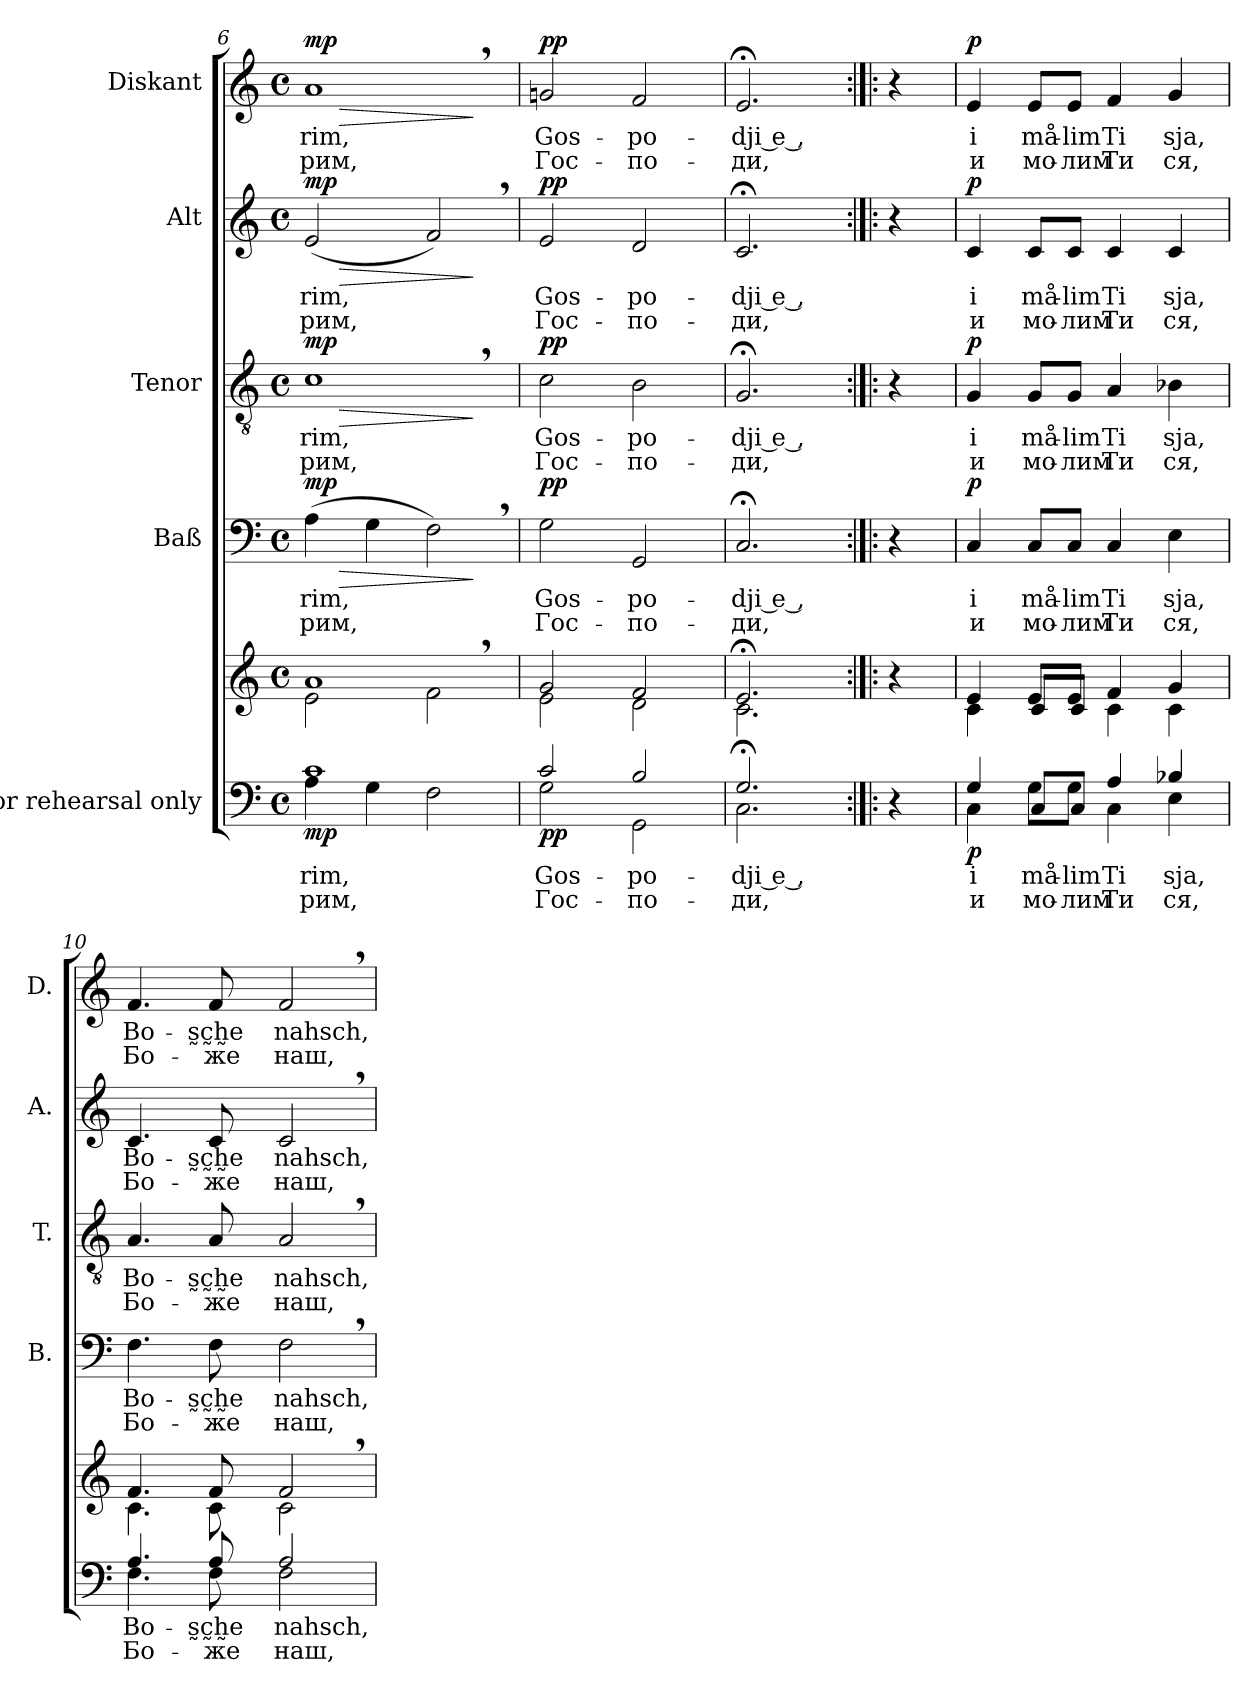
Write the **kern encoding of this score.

**kern	**text	**text	**kern	**dynam	**kern	**text	**text	**dynam	**kern	**text	**text	**dynam	**kern	**text	**text	**dynam	**kern	**text	**text	**dynam
*part5	*part5	*part5	*part5	*part5	*part4	*part4	*part4	*part4	*part3	*part3	*part3	*part3	*part2	*part2	*part2	*part2	*part1	*part1	*part1	*part1
*staff6	*staff6	*staff6	*staff5	*staff5/6	*staff4	*staff4	*staff4	*staff4	*staff3	*staff3	*staff3	*staff3	*staff2	*staff2	*staff2	*staff2	*staff1	*staff1	*staff1	*staff1
*I"for rehearsal only	*	*	*	*	*I"Baß	*	*	*	*I"Tenor	*	*	*	*I"Alt	*	*	*	*I"Diskant	*	*	*
*	*	*	*	*	*I'B.	*	*	*	*I'T.	*	*	*	*I'A.	*	*	*	*I'D.	*	*	*
*clefF4	*	*	*clefG2	*	*clefF4	*	*	*	*clefGv2	*	*	*	*clefG2	*	*	*	*clefG2	*	*	*
*k[]	*	*	*k[]	*	*k[]	*	*	*	*k[]	*	*	*	*k[]	*	*	*	*k[]	*	*	*
*M4/4	*	*	*M4/4	*	*M4/4	*	*	*	*M4/4	*	*	*	*M4/4	*	*	*	*M4/4	*	*	*
*met(c)	*	*	*met(c)	*	*met(c)	*	*	*	*met(c)	*	*	*	*met(c)	*	*	*	*met(c)	*	*	*
=6	=6	=6	=6	=6	=6	=6	=6	=6	=6	=6	=6	=6	=6	=6	=6	=6	=6	=6	=6	=6
*^	*	*	*^	*	*	*	*	*	*	*	*	*	*	*	*	*	*	*	*	*
!	!	!	!	!	!	!LO:DY:b=2	!	!LO:LY:b	!LO:LY:b	!LO:HP:b	!	!LO:LY:b	!LO:LY:b	!LO:HP:b	!	!LO:LY:b	!LO:LY:b	!LO:HP:b	!	!LO:LY:b	!LO:LY:b	!LO:HP:b
!	!	!	!	!	!	!	!	!	!	!LO:DY:n=1:a	!	!	!	!LO:DY:n=1:a	!	!	!	!LO:DY:n=1:a	!	!	!	!LO:DY:n=1:a
1c	4A	-rim,	-рим,	1a,	2e	mp	(4A\	-rim,	-рим,	> mp	1c,	-rim,	-рим,	> mp	(2e/	-rim,	-рим,	> mp	1a,	-rim,	-рим,	> mp
.	4G	.	.	.	.	.	4G\	.	.	.	.	.	.	.	.	.	.	.	.	.	.	.
.	2F	.	.	.	2f	.	2F,\)	.	.	.	.	.	.	.	2f,/)	.	.	.	.	.	.	.
*v	*v	*	*	*	*	*	*	*	*	*	*	*	*	*	*	*	*	*	*	*	*	*
*	*	*	*v	*v	*	*	*	*	*	*	*	*	*	*	*	*	*	*	*	*	*
.	.	.	.	.	.	.	.	]	.	.	.	]	.	.	.	]	.	.	.	]
=7	=7	=7	=7	=7	=7	=7	=7	=7	=7	=7	=7	=7	=7	=7	=7	=7	=7	=7	=7	=7
*^	*	*	*^	*	*	*	*	*	*	*	*	*	*	*	*	*	*	*	*	*
!	!	!	!	!	!	!LO:DY:b=2	!	!LO:LY:b	!LO:LY:b	!LO:DY:a	!	!LO:LY:b	!LO:LY:b	!LO:DY:a	!	!LO:LY:b	!LO:LY:b	!LO:DY:a	!	!LO:LY:b	!LO:LY:b	!LO:DY:a
2c	2G	Gos-	Гос-	2g	2e	pp	2G\	Gos-	Гос-	pp	2c\	Gos-	Гос-	pp	2e/	Gos-	Гос-	pp	2gni/	Gos-	Гос-	pp
!	!	!	!	!	!	!	!	!LO:LY:b	!LO:LY:b	!	!	!LO:LY:b	!LO:LY:b	!	!	!LO:LY:b	!LO:LY:b	!	!	!LO:LY:b	!LO:LY:b	!
2B	2GG	-po-	-по-	2f	2d	.	2GG/	-po-	-по-	.	2B\	-po-	-по-	.	2d/	-po-	-по-	.	2f/	-po-	-по-	.
=8	=8	=8	=8	=8	=8	=8	=8	=8	=8	=8	=8	=8	=8	=8	=8	=8	=8	=8	=8	=8	=8	=8
!	!	!	!	!	!	!	!	!LO:LY:b	!LO:LY:b	!	!	!LO:LY:b	!LO:LY:b	!	!	!LO:LY:b	!LO:LY:b	!	!	!LO:LY:b	!LO:LY:b	!
2.G;	2.C	-dji e ,	-ди,	2.e;<	2.c	.	2.C;</	-dji e ,	-ди,	.	2.G;</	-dji e ,	-ди,	.	2.c;</	-dji e ,	-ди,	.	2.e;</	-dji e ,	-ди,	.
*v	*v	*	*	*	*	*	*	*	*	*	*	*	*	*	*	*	*	*	*	*	*	*
*	*	*	*v	*v	*	*	*	*	*	*	*	*	*	*	*	*	*	*	*	*	*
=8X1:|!|:	=8X1:|!|:	=8X1:|!|:	=8X1:|!|:	=8X1:|!|:	=8X1:|!|:	=8X1:|!|:	=8X1:|!|:	=8X1:|!|:	=8X1:|!|:	=8X1:|!|:	=8X1:|!|:	=8X1:|!|:	=8X1:|!|:	=8X1:|!|:	=8X1:|!|:	=8X1:|!|:	=8X1:|!|:	=8X1:|!|:	=8X1:|!|:	=8X1:|!|:
4r	.	.	4r	.	4r	.	.	.	4r	.	.	.	4r	.	.	.	4r	.	.	.
=9	=9	=9	=9	=9	=9	=9	=9	=9	=9	=9	=9	=9	=9	=9	=9	=9	=9	=9	=9	=9
*^	*	*	*^	*	*	*	*	*	*	*	*	*	*	*	*	*	*	*	*	*
!	!	!	!	!	!	!LO:DY:b=2	!	!LO:LY:b	!LO:LY:b	!LO:DY:a	!	!LO:LY:b	!LO:LY:b	!LO:DY:a	!	!LO:LY:b	!LO:LY:b	!LO:DY:a	!	!LO:LY:b	!LO:LY:b	!LO:DY:a
4G	4C	i	и	4e	4c	p	4C/	i	и	p	4G/	i	и	p	4c/	i	и	p	4e/	i	и	p
!	!	!	!	!	!	!	!	!LO:LY:b	!LO:LY:b	!	!	!LO:LY:b	!LO:LY:b	!	!	!LO:LY:b	!LO:LY:b	!	!	!LO:LY:b	!LO:LY:b	!
8G\L	8C/L	må-	мо-	8e/L	8c/L	.	8C/L	må-	мо-	.	8G/L	må-	мо-	.	8c/L	må-	мо-	.	8e/L	må-	мо-	.
!	!	!	!	!	!	!	!	!LO:LY:b	!LO:LY:b	!	!	!LO:LY:b	!LO:LY:b	!	!	!LO:LY:b	!LO:LY:b	!	!	!LO:LY:b	!LO:LY:b	!
8G\J	8C/J	-lim	-лим	8e/J	8c/J	.	8C/J	-lim	-лим	.	8G/J	-lim	-лим	.	8c/J	-lim	-лим	.	8e/J	-lim	-лим	.
!	!	!	!	!	!	!	!	!LO:LY:b	!LO:LY:b	!	!	!LO:LY:b	!LO:LY:b	!	!	!LO:LY:b	!LO:LY:b	!	!	!LO:LY:b	!LO:LY:b	!
4A	4C	Ti	Ти	4f	4c	.	4C/	Ti	Ти	.	4A/	Ti	Ти	.	4c/	Ti	Ти	.	4f/	Ti	Ти	.
!	!	!	!	!	!	!	!	!LO:LY:b	!LO:LY:b	!	!	!LO:LY:b	!LO:LY:b	!	!	!LO:LY:b	!LO:LY:b	!	!	!LO:LY:b	!LO:LY:b	!
4B-X	4E	sja,	ся,	4g	4c	.	4E\	sja,	ся,	.	4B-X\	sja,	ся,	.	4c/	sja,	ся,	.	4g/	sja,	ся,	.
!!LO:PB:g=z
=10	=10	=10	=10	=10	=10	=10	=10	=10	=10	=10	=10	=10	=10	=10	=10	=10	=10	=10	=10	=10	=10	=10
!	!	!	!	!	!	!	!	!LO:LY:b	!LO:LY:b	!	!	!LO:LY:b	!LO:LY:b	!	!	!LO:LY:b	!LO:LY:b	!	!	!LO:LY:b	!LO:LY:b	!
4.A	4.F	Bo-	Бо-	4.f	4.c	.	4.F\	Bo-	Бо-	.	4.A/	Bo-	Бо-	.	4.c/	Bo-	Бо-	.	4.f/	Bo-	Бо-	.
!	!	!	!	!	!	!	!	!LO:LY:b	!LO:LY:b	!	!	!LO:LY:b	!LO:LY:b	!	!	!LO:LY:b	!LO:LY:b	!	!	!LO:LY:b	!LO:LY:b	!
8A	8F	-s̰c̰h̰e	-же	8f	8c	.	8F\	-s̰c̰h̰e	-же	.	8A/	-s̰c̰h̰e	-же	.	8c/	-s̰c̰h̰e	-же	.	8f/	-s̰c̰h̰e	-же	.
!	!	!	!	!	!	!	!	!LO:LY:b	!LO:LY:b	!	!	!LO:LY:b	!LO:LY:b	!	!	!LO:LY:b	!LO:LY:b	!	!	!LO:LY:b	!LO:LY:b	!
2A	2F	nahsch,	наш,	2f,	2c	.	2F,\	nahsch,	наш,	.	2A,/	nahsch,	наш,	.	2c,/	nahsch,	наш,	.	2f,/	nahsch,	наш,	.
*v	*v	*	*	*	*	*	*	*	*	*	*	*	*	*	*	*	*	*	*	*	*	*
*	*	*	*v	*v	*	*	*	*	*	*	*	*	*	*	*	*	*	*	*	*	*
=	=	=	=	=	=	=	=	=	=	=	=	=	=	=	=	=	=	=	=	=
*-	*-	*-	*-	*-	*-	*-	*-	*-	*-	*-	*-	*-	*-	*-	*-	*-	*-	*-	*-	*-
